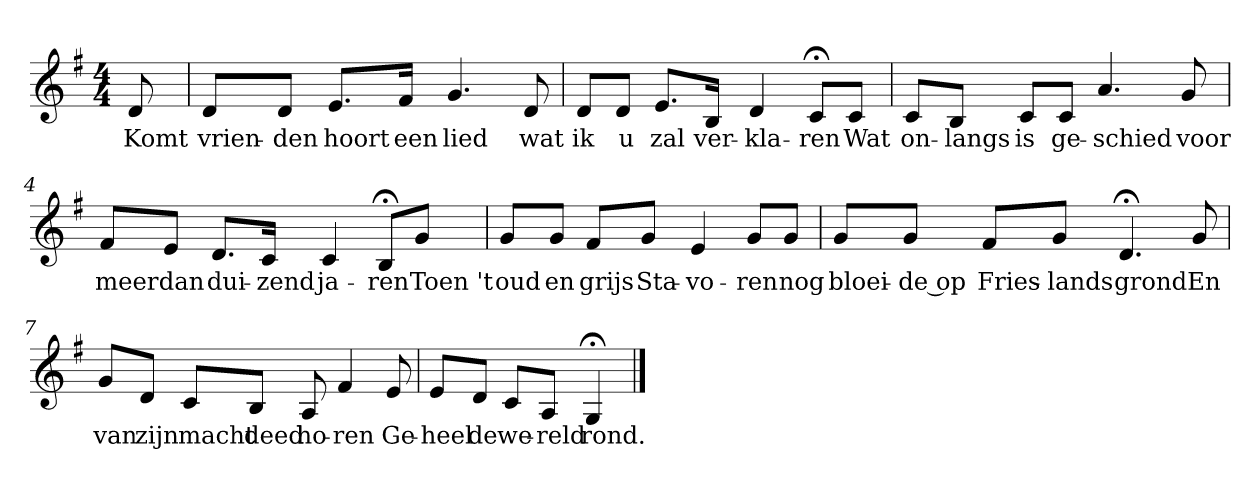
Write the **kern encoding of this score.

**kern	**text
*part1	*part1
*staff1	*staff1
*k[f#]	*
*G:	*
*M4/4	*
*MM120	*
=	=
8d	Komt
=1	=1
8dL	vrien-
8dJ	-den
8.eL	hoort
16f#Jk	een
4.g	lied
8d	wat
=2	=2
8dL	ik
8dJ	u
8.eL	zal
16BJk	ver-
4d	-kla-
8c;<L	-ren
8cJ	Wat
=3	=3
8cL	on-
8BJ	-langs
8cL	is
8cJ	ge-
4.a	-schied
8g	voor
=4	=4
8f#L	meer
8eJ	dan
8.dL	dui-
16cJk	-zend
4c	ja-
8B;<L	-ren
8gJ	Toen 't
=5	=5
8gL	oud
8gJ	en
8f#L	grijs
8gJ	Sta-
4e	-vo-
8gL	-ren
8gJ	nog
=6	=6
8gL	bloei-
8gJ	-de op
8f#L	Fries-
8gJ	-lands
4.d;<	grond
8g	En
=7	=7
8gL	van
8dJ	zijn
8cL	macht
8BJ	deed
8A	ho-
4f#	-ren
8e	Ge-
=8	=8
8eL	-heel
8dJ	de
8cL	we-
8AJ	-reld
4G;<	rond.
==	==
*-	*-
